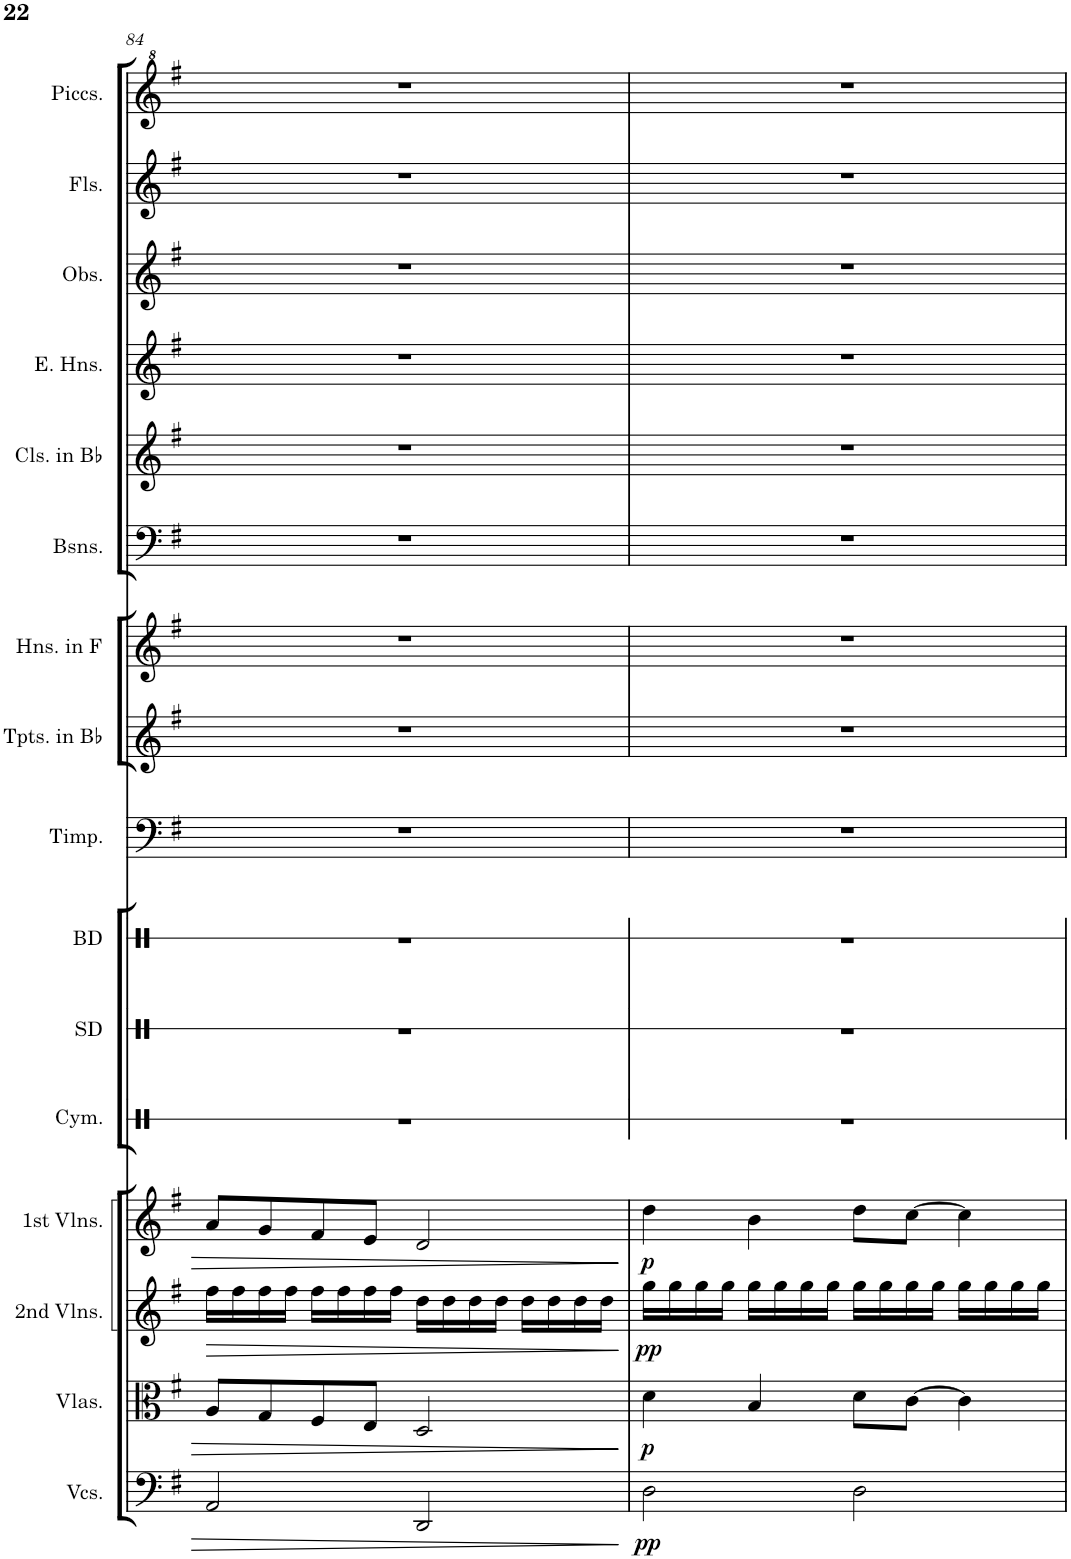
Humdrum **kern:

**kern	**dynam	**kern	**dynam	**kern	**dynam	**kern	**dynam	**kern	**kern	**kern	**kern	**kern	**kern	**kern	**kern	**kern	**kern	**kern	**kern
*part16	*part16	*part15	*part15	*part14	*part14	*part13	*part13	*part12	*part11	*part10	*part9	*part8	*part7	*part6	*part5	*part4	*part3	*part2	*part1
*staff16	*staff16	*staff15	*staff15	*staff14	*staff14	*staff13	*staff13	*staff12	*staff11	*staff10	*staff9	*staff8	*staff7	*staff6	*staff5	*staff4	*staff3	*staff2	*staff1
*I"Violoncellos	*	*I"Violas	*	*I"2nd Violins	*	*I"1st Violins	*	*I"Cymbals	*I"Snare Drum	*I"Bass Drum	*I"Timpani	*I"Trumpets in Bb	*I"Horns in F	*I"Bassoons	*I"Clarinets in Bb	*I"English Horns	*I"Oboes	*I"Flutes	*I"Piccolos
*I'Vcs.	*	*I'Vlas.	*	*I'2nd Vlns.	*	*I'1st Vlns.	*	*I'Cym.	*I'SD	*I'BD	*I'Timp.	*I'Tpts. in Bb	*I'Hns. in F	*I'Bsns.	*I'Cls. in Bb	*I'E. Hns.	*I'Obs.	*I'Fls.	*I'Piccs.
!!LO:PB:g=z
*clefF4	*	*clefC3	*	*clefG2	*	*clefG2	*	*clefX	*clefX	*clefX	*clefF4	*clefG2	*clefG2	*clefF4	*clefG2	*clefG2	*clefG2	*clefG2	*clefG^2
*	*	*	*	*	*	*	*	*	*	*	*	*Trd1c2	*Trd4c7	*	*Trd1c2	*Trd4c7	*	*	*Trd-7c-12
*k[f#]	*	*k[f#]	*	*k[f#]	*	*k[f#]	*	*k[]	*k[]	*k[]	*k[f#]	*k[f#]	*k[f#]	*k[f#]	*k[f#]	*k[f#]	*k[f#]	*k[f#]	*k[f#]
*M4/4	*	*M4/4	*	*M4/4	*	*M4/4	*	*M4/4	*M4/4	*M4/4	*M4/4	*M4/4	*M4/4	*M4/4	*M4/4	*M4/4	*M4/4	*M4/4	*M4/4
*met(c)	*	*met(c)	*	*met(c)	*	*met(c)	*	*met(c)	*met(c)	*met(c)	*met(c)	*met(c)	*met(c)	*met(c)	*met(c)	*met(c)	*met(c)	*met(c)	*met(c)
=84	=84	=84	=84	=84	=84	=84	=84	=84	=84	=84	=84	=84	=84	=84	=84	=84	=84	=84	=84
!	!	!	!	!	!LO:HP:b	!	!	!	!	!	!	!	!	!	!	!	!	!	!
2AA/	.	8A/L	.	16ff#\LL	>	8a/L	.	1r	1r	1r	1r	1r	1r	1r	1r	1r	1r	1r	1r
.	.	.	.	16ff#\	.	.	.	.	.	.	.	.	.	.	.	.	.	.	.
.	.	8G/	.	16ff#\	.	8g/	.	.	.	.	.	.	.	.	.	.	.	.	.
.	.	.	.	16ff#\JJ	.	.	.	.	.	.	.	.	.	.	.	.	.	.	.
.	.	8F#/	.	16ff#\LL	.	8f#/	.	.	.	.	.	.	.	.	.	.	.	.	.
.	.	.	.	16ff#\	.	.	.	.	.	.	.	.	.	.	.	.	.	.	.
.	.	8E/J	.	16ff#\	.	8e/J	.	.	.	.	.	.	.	.	.	.	.	.	.
.	.	.	.	16ff#\JJ	.	.	.	.	.	.	.	.	.	.	.	.	.	.	.
2DD/	.	2D/	.	16dd\LL	.	2d/	.	.	.	.	.	.	.	.	.	.	.	.	.
.	.	.	.	16dd\	.	.	.	.	.	.	.	.	.	.	.	.	.	.	.
.	.	.	.	16dd\	.	.	.	.	.	.	.	.	.	.	.	.	.	.	.
.	.	.	.	16dd\JJ	.	.	.	.	.	.	.	.	.	.	.	.	.	.	.
.	.	.	.	16dd\LL	.	.	.	.	.	.	.	.	.	.	.	.	.	.	.
.	.	.	.	16dd\	.	.	.	.	.	.	.	.	.	.	.	.	.	.	.
.	.	.	.	16dd\	.	.	.	.	.	.	.	.	.	.	.	.	.	.	.
.	.	.	.	16dd\JJ	.	.	.	.	.	.	.	.	.	.	.	.	.	.	.
.	.	.	.	.	]	.	.	.	.	.	.	.	.	.	.	.	.	.	.
=85	=85	=85	=85	=85	=85	=85	=85	=85	=85	=85	=85	=85	=85	=85	=85	=85	=85	=85	=85
!	!LO:DY:b	!	!LO:DY:b	!	!LO:DY:b	!	!LO:DY:b	!	!	!	!	!	!	!	!	!	!	!	!
2D\	pp	4d\	p	16gg\LL	pp	4dd\	p	1r	1r	1r	1r	1r	1r	1r	1r	1r	1r	1r	1r
.	.	.	.	16gg\	.	.	.	.	.	.	.	.	.	.	.	.	.	.	.
.	.	.	.	16gg\	.	.	.	.	.	.	.	.	.	.	.	.	.	.	.
.	.	.	.	16gg\JJ	.	.	.	.	.	.	.	.	.	.	.	.	.	.	.
.	.	4B/	.	16gg\LL	.	4b\	.	.	.	.	.	.	.	.	.	.	.	.	.
.	.	.	.	16gg\	.	.	.	.	.	.	.	.	.	.	.	.	.	.	.
.	.	.	.	16gg\	.	.	.	.	.	.	.	.	.	.	.	.	.	.	.
.	.	.	.	16gg\JJ	.	.	.	.	.	.	.	.	.	.	.	.	.	.	.
2D\	.	8d\L	.	16gg\LL	.	8dd\L	.	.	.	.	.	.	.	.	.	.	.	.	.
.	.	.	.	16gg\	.	.	.	.	.	.	.	.	.	.	.	.	.	.	.
.	.	[8c\J	.	16gg\	.	[8cc\J	.	.	.	.	.	.	.	.	.	.	.	.	.
.	.	.	.	16gg\JJ	.	.	.	.	.	.	.	.	.	.	.	.	.	.	.
.	.	4c\]	.	16gg\LL	.	4cc\]	.	.	.	.	.	.	.	.	.	.	.	.	.
.	.	.	.	16gg\	.	.	.	.	.	.	.	.	.	.	.	.	.	.	.
.	.	.	.	16gg\	.	.	.	.	.	.	.	.	.	.	.	.	.	.	.
.	.	.	.	16gg\JJ	.	.	.	.	.	.	.	.	.	.	.	.	.	.	.
=	=	=	=	=	=	=	=	=	=	=	=	=	=	=	=	=	=	=	=
*-	*-	*-	*-	*-	*-	*-	*-	*-	*-	*-	*-	*-	*-	*-	*-	*-	*-	*-	*-
